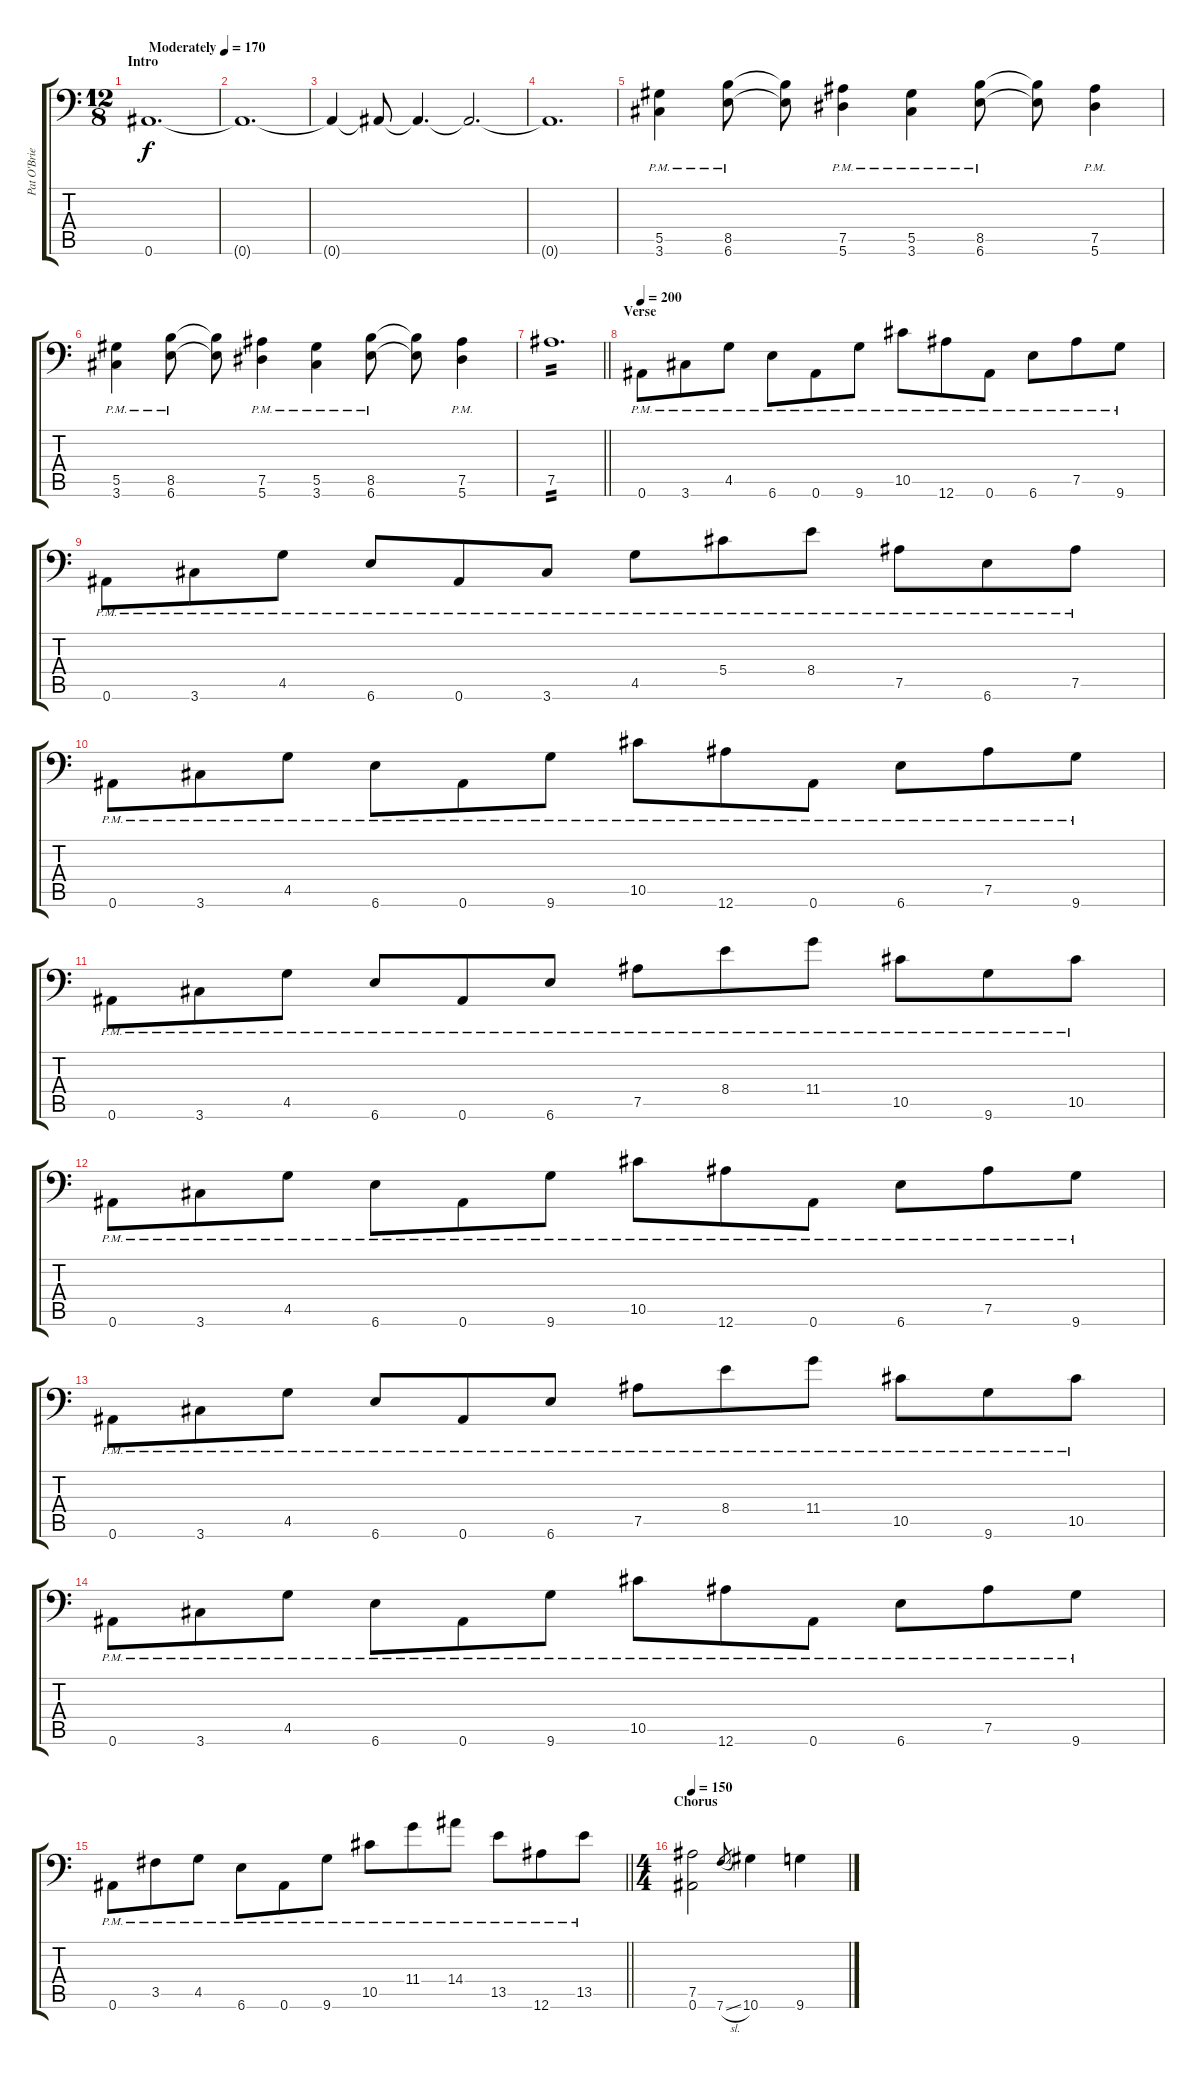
\track ("Pat O'Brien" "Pat O'Brie") {instrument distortionguitar}
\staff {score tabs}
\tuning (Bb3 F3 Db3 Ab2 Eb2 Bb1) {hide}
\ts (12 8)
\section ("" "Intro")
\tempo (170 "Moderately")
\clef f4
\ks c
0.6.1{d dy f instrument distortionguitar} |
0.6{t}.1{d} |
0.6{t}.4 0.6{t}.8 0.6{t}.4{d} 0.6{t}.2{d} |
0.6{t}.1{d} |
(5.5{pm} 3.6{pm}).4 (8.5{pm} 6.6{pm}).8 (8.5{t} 6.6{t}).8 (7.5{pm} 5.6{pm}).4 (5.5{pm} 3.6{pm}).4 (8.5{pm} 6.6{pm}).8 (8.5{t} 6.6{t}).8 (7.5{pm} 5.6{pm}).4 |
(5.5{pm} 3.6{pm}).4 (8.5{pm} 6.6{pm}).8 (8.5{t} 6.6{t}).8 (7.5{pm} 5.6{pm}).4 (5.5{pm} 3.6{pm}).4 (8.5{pm} 6.6{pm}).8 (8.5{t} 6.6{t}).8 (7.5{pm} 5.6{pm}).4 |
\barLineRight lightlight
7.5.1{d tp 2} |
\section ("" "Verse")
\tempo 200
0.6{pm}.8 3.6{pm}.8 4.5{pm}.8 6.6{pm}.8 0.6{pm}.8 9.6{pm}.8 10.5{pm}.8 12.6{pm}.8 0.6{pm}.8 6.6{pm}.8 7.5{pm}.8 9.6{pm}.8 |
0.6{pm}.8 3.6{pm}.8 4.5{pm}.8 6.6{pm}.8 0.6{pm}.8 3.6{pm}.8 4.5{pm}.8 5.4{pm}.8 8.4{pm}.8 7.5{pm}.8 6.6{pm}.8 7.5{pm}.8 |
0.6{pm}.8 3.6{pm}.8 4.5{pm}.8 6.6{pm}.8 0.6{pm}.8 9.6{pm}.8 10.5{pm}.8 12.6{pm}.8 0.6{pm}.8 6.6{pm}.8 7.5{pm}.8 9.6{pm}.8 |
0.6{pm}.8 3.6{pm}.8 4.5{pm}.8 6.6{pm}.8 0.6{pm}.8 6.6{pm}.8 7.5{pm}.8 8.4{pm}.8 11.4{pm}.8 10.5{pm}.8 9.6{pm}.8 10.5{pm}.8 |
0.6{pm}.8 3.6{pm}.8 4.5{pm}.8 6.6{pm}.8 0.6{pm}.8 9.6{pm}.8 10.5{pm}.8 12.6{pm}.8 0.6{pm}.8 6.6{pm}.8 7.5{pm}.8 9.6{pm}.8 |
0.6{pm}.8 3.6{pm}.8 4.5{pm}.8 6.6{pm}.8 0.6{pm}.8 6.6{pm}.8 7.5{pm}.8 8.4{pm}.8 11.4{pm}.8 10.5{pm}.8 9.6{pm}.8 10.5{pm}.8 |
0.6{pm}.8 3.6{pm}.8 4.5{pm}.8 6.6{pm}.8 0.6{pm}.8 9.6{pm}.8 10.5{pm}.8 12.6{pm}.8 0.6{pm}.8 6.6{pm}.8 7.5{pm}.8 9.6{pm}.8 |
\barLineRight lightlight
0.6{pm}.8 3.5{pm}.8 4.5{pm}.8 6.6{pm}.8 0.6{pm}.8 9.6{pm}.8 10.5{pm}.8 11.4{pm}.8 14.4{pm}.8 13.5{pm}.8 12.6{pm}.8 13.5{pm}.8 |
\ts (4 4)
\section ("" "Chorus")
\tempo 150
(7.5 0.6).2 7.6{sl}.8{gr} 10.6.4 9.6.4
